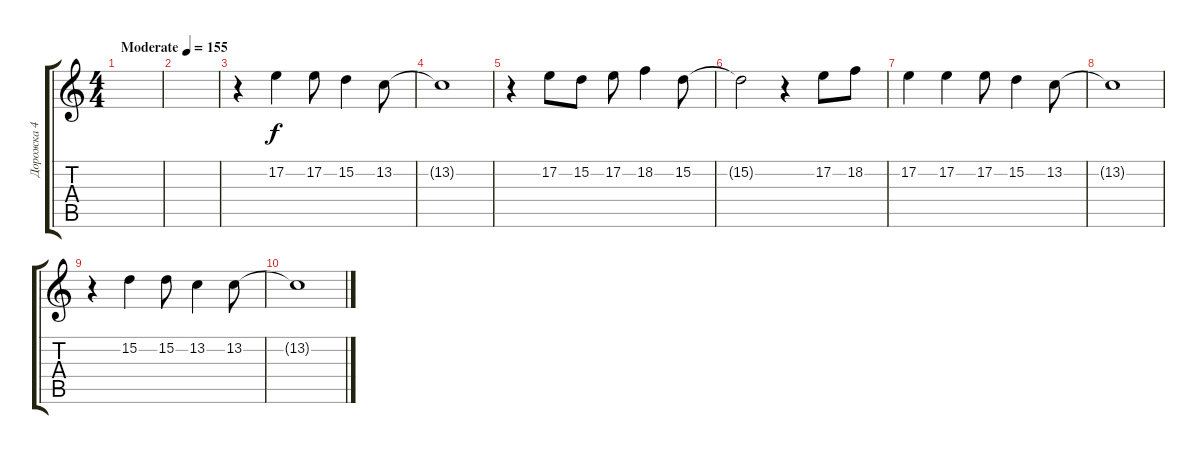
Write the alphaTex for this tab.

\track ("Дорожка 4" "Дорожка 4") {solo instrument tuba}
\staff {score tabs}
\tuning (E4 B3 G3 D3 A2 E2) {hide}
\ts (4 4)
\tempo (155 "Moderate")
\clef g2
\ks c
|
|
r.4 17.2.4 17.2.8 15.2.4 13.2.8 |
13.2{t}.1 |
r.4 17.2.8 15.2.8 17.2.8 18.2.4 15.2.8 |
15.2{t}.2 r.4 17.2.8 18.2.8 |
17.2.4 17.2.4 17.2.8 15.2.4 13.2.8 |
13.2{t}.1 |
r.4 15.2.4 15.2.8 13.2.4 13.2.8 |
13.2{t}.1
